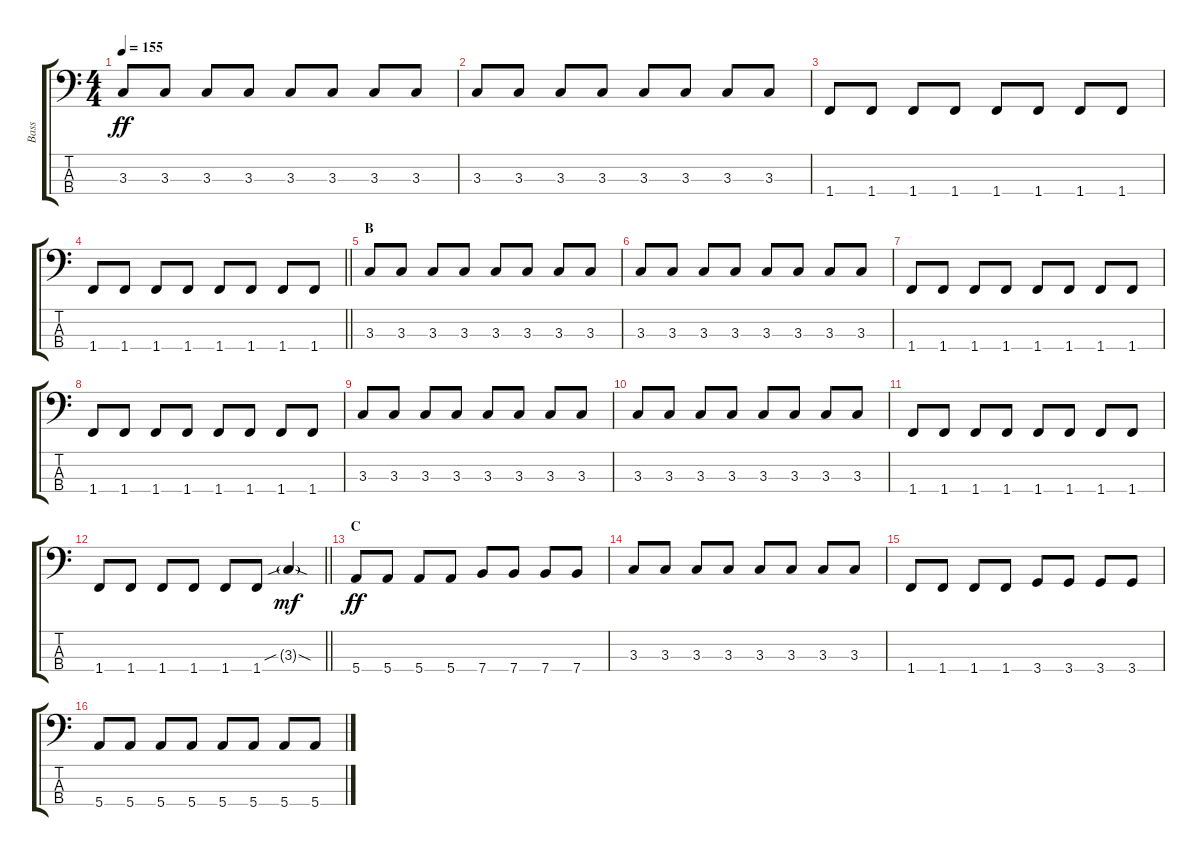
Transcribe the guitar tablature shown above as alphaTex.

\track ("Bass" "Bass") {instrument electricbasspick}
\staff {score tabs}
\tuning (G2 D2 A1 E1) {hide}
\ts (4 4)
\tempo 155
\clef f4
\ks c
3.3.8{dy ff} 3.3.8 3.3.8 3.3.8 3.3.8 3.3.8 3.3.8 3.3.8 |
3.3.8 3.3.8 3.3.8 3.3.8 3.3.8 3.3.8 3.3.8 3.3.8 |
1.4.8 1.4.8 1.4.8 1.4.8 1.4.8 1.4.8 1.4.8 1.4.8 |
\barLineRight lightlight
1.4.8 1.4.8 1.4.8 1.4.8 1.4.8 1.4.8 1.4.8 1.4.8 |
\section ("" "B")
3.3.8 3.3.8 3.3.8 3.3.8 3.3.8 3.3.8 3.3.8 3.3.8 |
3.3.8 3.3.8 3.3.8 3.3.8 3.3.8 3.3.8 3.3.8 3.3.8 |
1.4.8 1.4.8 1.4.8 1.4.8 1.4.8 1.4.8 1.4.8 1.4.8 |
1.4.8 1.4.8 1.4.8 1.4.8 1.4.8 1.4.8 1.4.8 1.4.8 |
3.3.8 3.3.8 3.3.8 3.3.8 3.3.8 3.3.8 3.3.8 3.3.8 |
3.3.8 3.3.8 3.3.8 3.3.8 3.3.8 3.3.8 3.3.8 3.3.8 |
1.4.8 1.4.8 1.4.8 1.4.8 1.4.8 1.4.8 1.4.8 1.4.8 |
\barLineRight lightlight
1.4.8 1.4.8 1.4.8 1.4.8 1.4.8 1.4.8 3.3{sib sod g}.4{dy mf} |
\section ("" "C")
5.4.8{dy ff} 5.4.8 5.4.8 5.4.8 7.4.8 7.4.8 7.4.8 7.4.8 |
3.3.8 3.3.8 3.3.8 3.3.8 3.3.8 3.3.8 3.3.8 3.3.8 |
1.4.8 1.4.8 1.4.8 1.4.8 3.4.8 3.4.8 3.4.8 3.4.8 |
5.4.8 5.4.8 5.4.8 5.4.8 5.4.8 5.4.8 5.4.8 5.4.8
